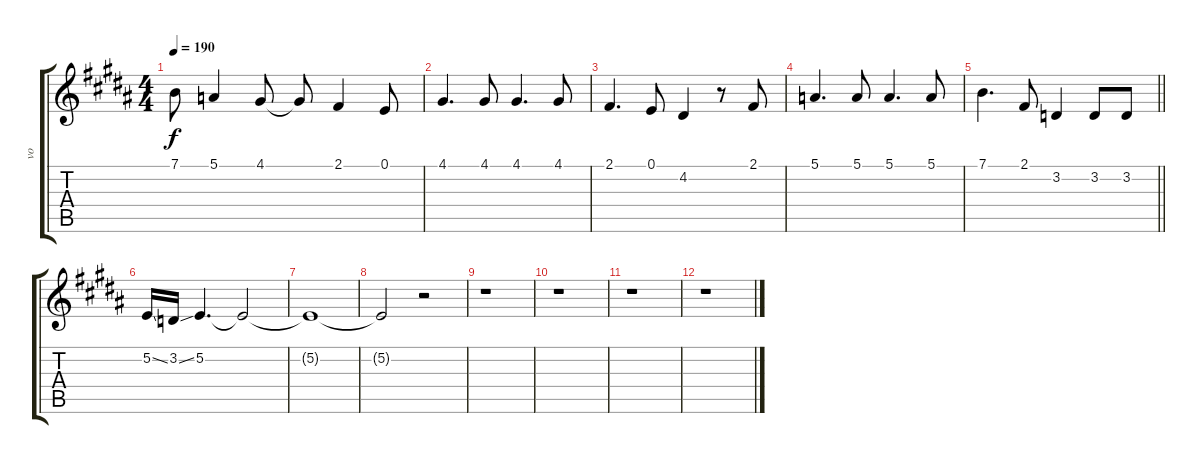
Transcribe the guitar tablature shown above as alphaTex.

\track ("vo" "vo") {instrument flute}
\staff {score tabs}
\tuning (E4 B3 G3 D3 A2 E2) {hide}
\ts (4 4)
\tempo 190
\clef g2
\ks b
7.1.8{dy f} 5.1.4 4.1.8 4.1{t}.8 2.1.4 0.1.8 |
4.1.4{d} 4.1.8 4.1.4{d} 4.1.8 |
2.1.4{d} 0.1.8 4.2.4 r.8 2.1.8 |
5.1.4{d} 5.1.8 5.1.4{d} 5.1.8 |
\barLineRight lightlight
7.1.4{d} 2.1.8 3.2.4 3.2.8 3.2.8 |
5.2{ss}.16 3.2{ss}.16 5.2.4{d} 5.2{t}.2 |
5.2{t}.1 |
5.2{t}.2 r.2 |
r.1 |
r.1 |
r.1 |
r.1
